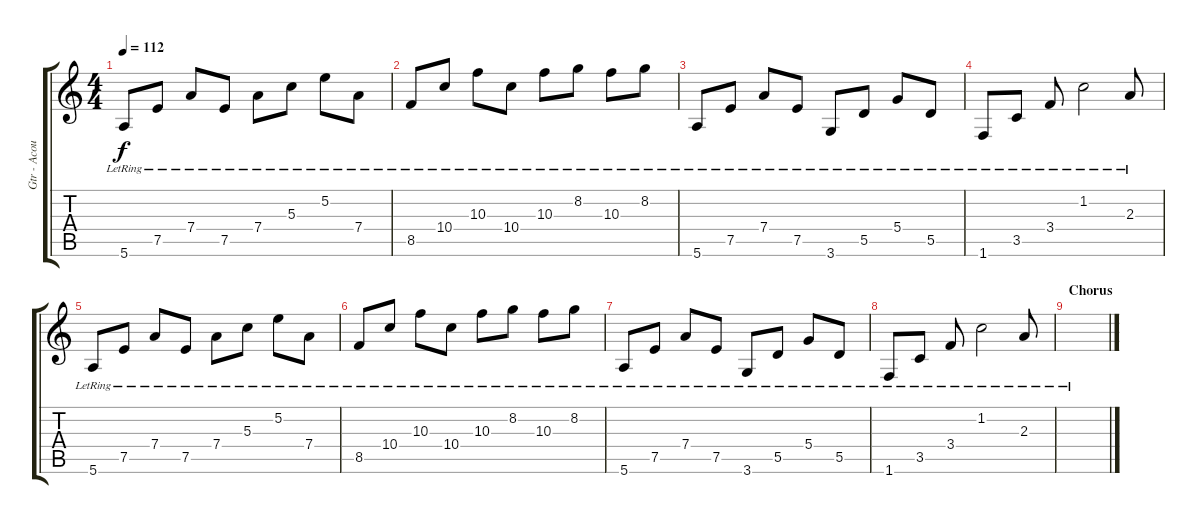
\track ("Gtr - Acoustic" "Gtr - Acou") {instrument acousticguitarsteel}
\staff {score tabs}
\tuning (E4 B3 G3 D3 A2 E2) {hide}
\ts (4 4)
\tempo 112
\clef g2
\ks c
5.6{lr}.8{dy f} 7.5{lr}.8 7.4{lr}.8 7.5{lr}.8 7.4{lr}.8 5.3{lr}.8 5.2{lr}.8 7.4{lr}.8 |
8.5{lr}.8 10.4{lr}.8 10.3{lr}.8 10.4{lr}.8 10.3{lr}.8 8.2{lr}.8 10.3{lr}.8 8.2{lr}.8 |
5.6{lr}.8 7.5{lr}.8 7.4{lr}.8 7.5{lr}.8 3.6{lr}.8 5.5{lr}.8 5.4{lr}.8 5.5{lr}.8 |
1.6{lr}.8 3.5{lr}.8 3.4{lr}.8 1.2{lr}.2 2.3{lr}.8 |
5.6{lr}.8 7.5{lr}.8 7.4{lr}.8 7.5{lr}.8 7.4{lr}.8 5.3{lr}.8 5.2{lr}.8 7.4{lr}.8 |
8.5{lr}.8 10.4{lr}.8 10.3{lr}.8 10.4{lr}.8 10.3{lr}.8 8.2{lr}.8 10.3{lr}.8 8.2{lr}.8 |
5.6{lr}.8 7.5{lr}.8 7.4{lr}.8 7.5{lr}.8 3.6{lr}.8 5.5{lr}.8 5.4{lr}.8 5.5{lr}.8 |
1.6{lr}.8 3.5{lr}.8 3.4{lr}.8 1.2{lr}.2 2.3{lr}.8 |
\section ("" "Chorus")
